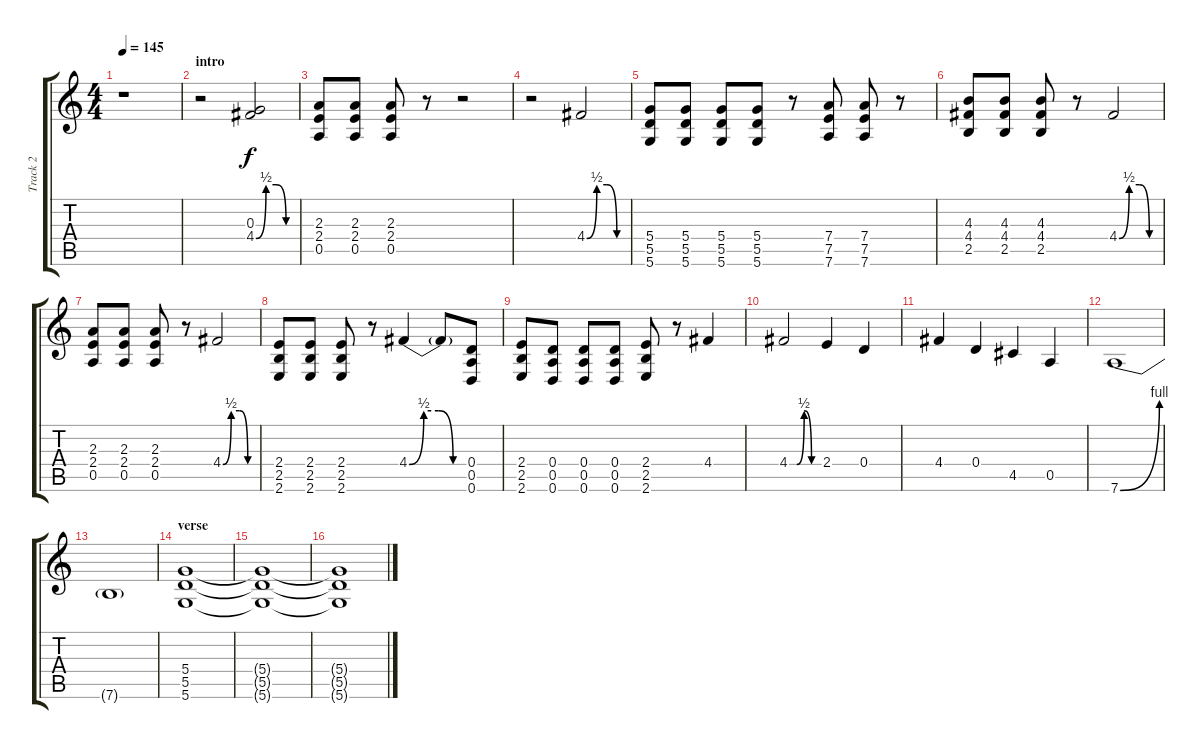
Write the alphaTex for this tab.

\track ("Track 2" "Track 2") {instrument distortionguitar}
\staff {score tabs}
\tuning (E4 B3 G3 D3 A2 D2) {hide}
\ts (4 4)
\tempo 145
\clef g2
\ks c
r.1{dy f instrument distortionguitar} |
\section ("" "intro")
r.2 (0.3 4.4{be (custom 0 0 15 2 30 2 45 0 60 0)}).2 |
(2.3 2.4 0.5).8 (2.3 2.4 0.5).8 (2.3 2.4 0.5).8 r.8 r.2 |
r.2 4.4{be (custom 0 0 15 2 30 2 45 0 60 0)}.2 |
(5.4 5.5 5.6).8 (5.4 5.5 5.6).8 (5.4 5.5 5.6).8 (5.4 5.5 5.6).8 r.8 (7.4 7.5 7.6).8 (7.4 7.5 7.6).8 r.8 |
(4.3 4.4 2.5).8 (4.3 4.4 2.5).8 (4.3 4.4 2.5).8 r.8 4.4{be (custom 0 0 15 2 30 2 45 0 60 0)}.2 |
(2.3 2.4 0.5).8 (2.3 2.4 0.5).8 (2.3 2.4 0.5).8 r.8 4.4{be (custom 0 0 15 2 30 2 45 0 60 0)}.2 |
(2.4 2.5 2.6).8 (2.4 2.5 2.6).8 (2.4 2.5 2.6).8 r.8 4.4{be (custom 0 0 15 2 30 2 45 0 60 0)}.4 4.4{t}.8 (0.4 0.5 0.6).8 |
(2.4 2.5 2.6).8 (0.4 0.5 0.6).8 (0.4 0.5 0.6).8 (0.4 0.5 0.6).8 (2.4 2.5 2.6).8 r.8 4.4.4 |
4.4{be (custom 0 0 15 0 30 2 45 0 60 0)}.2 2.4.4 0.4.4 |
4.4.4 0.4.4 4.5.4 0.5.4 |
7.6{be (bend 0 0 60 4)}.1 |
7.6{t}.1 |
\section ("" "verse")
(5.4 5.5 5.6).1 |
(5.4{t} 5.5{t} 5.6{t}).1 |
(5.4{t} 5.5{t} 5.6{t}).1
